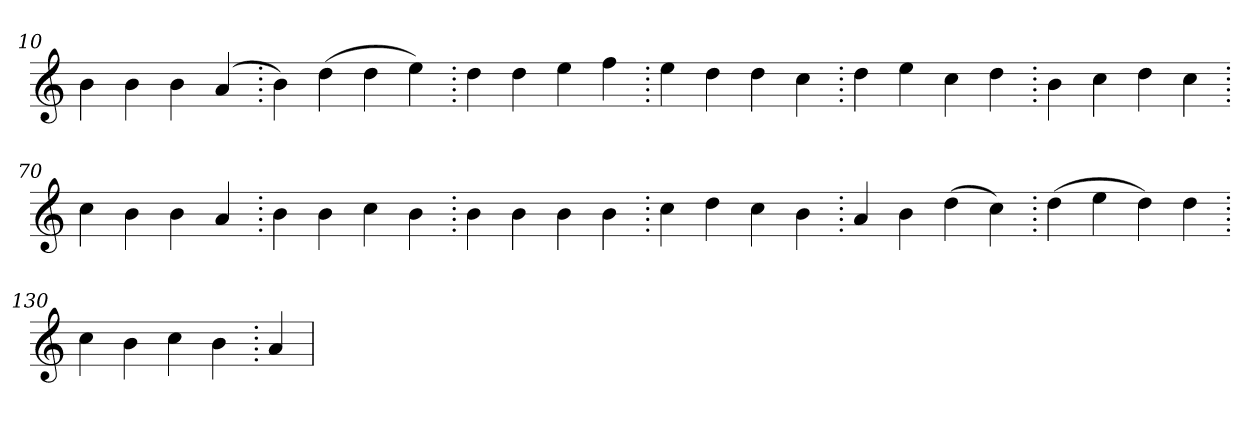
**kern
*part1
*staff1
*clefG2
=10.
4b
4b
4b
(>4a
=20.
4b)
(>4dd
4dd
4ee)
=30.
4dd
4dd
4ee
4ff
=40.
4ee
4dd
4dd
4cc
=50.
4dd
4ee
4cc
4dd
=60.
4b
4cc
4dd
4cc
=70.
4cc
4b
4b
4a
=80.
4b
4b
4cc
4b
=90.
4b
4b
4b
4b
=100.
4cc
4dd
4cc
4b
=110.
4a
4b
(>4dd
4cc)
=120.
(>4dd
4ee
4dd)
4dd
=130.
4cc
4b
4cc
4b
=140.
4a
=
*-
